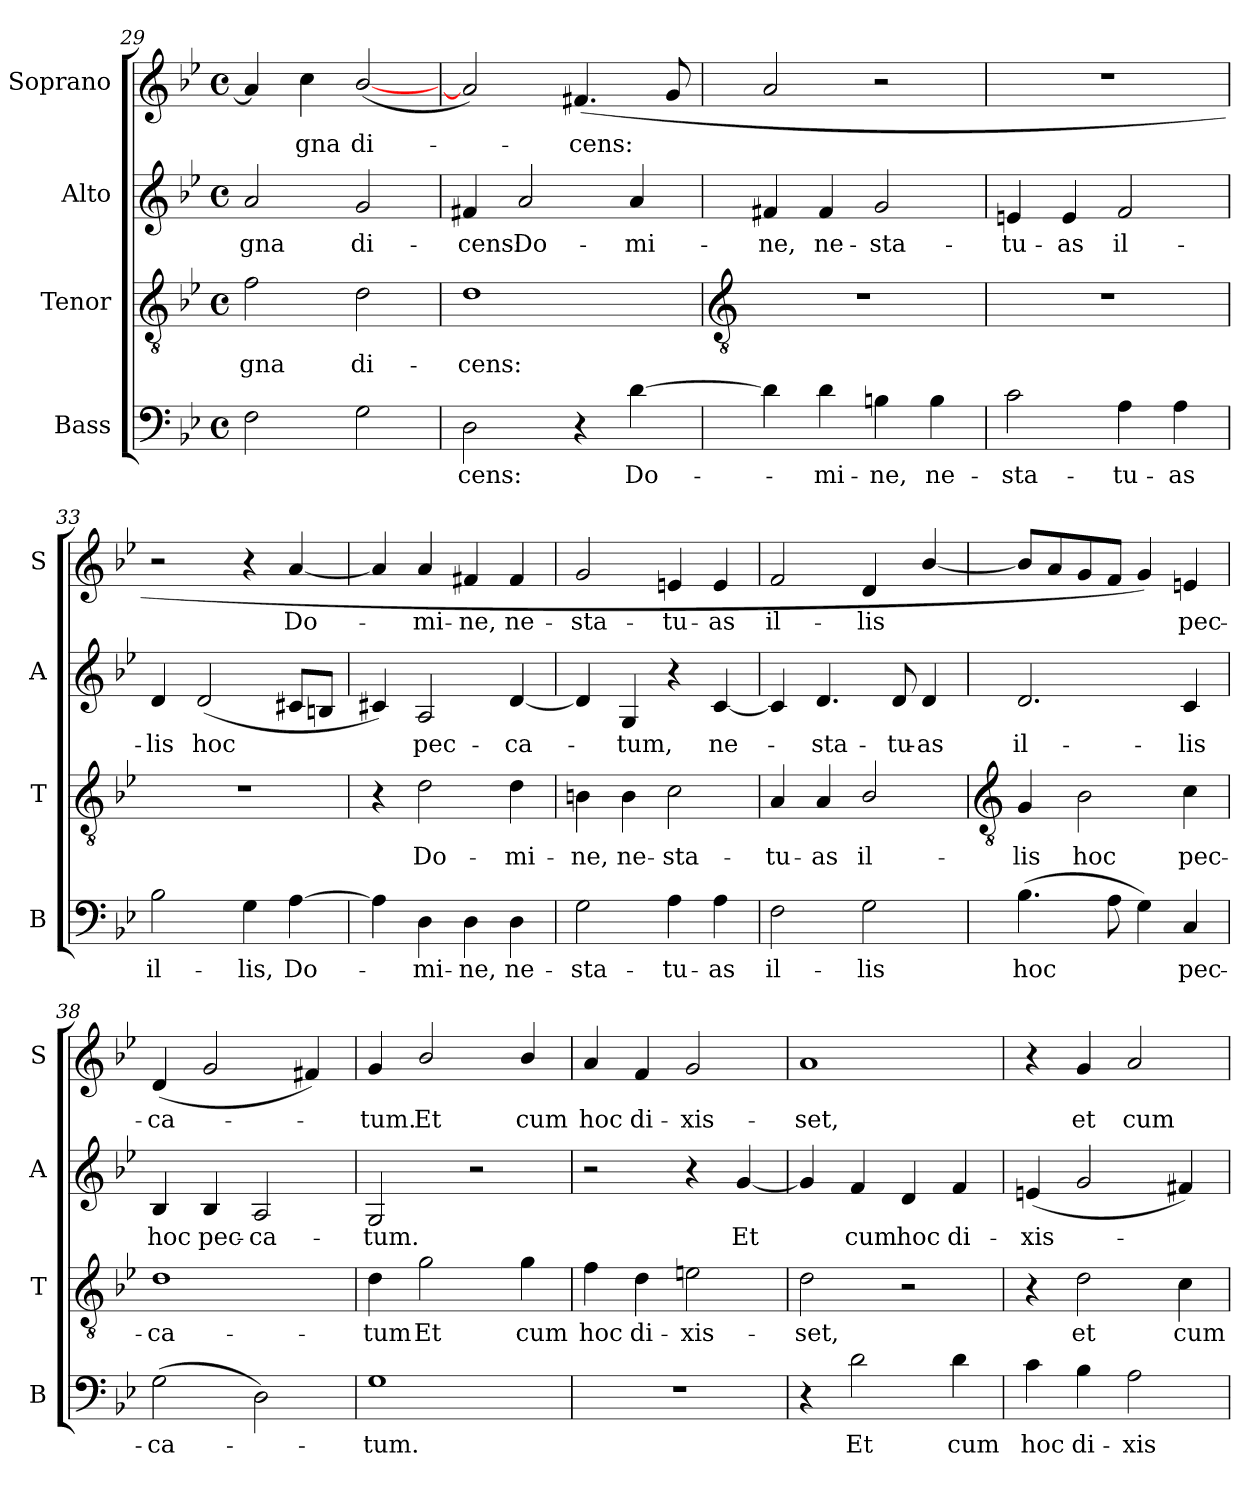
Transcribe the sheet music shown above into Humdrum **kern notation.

**kern	**text	**kern	**text	**kern	**text	**kern	**text
*part4	*part4	*part3	*part3	*part2	*part2	*part1	*part1
*staff4	*staff4	*staff3	*staff3	*staff2	*staff2	*staff1	*staff1
*I"Bass	*	*I"Tenor	*	*I"Alto	*	*I"Soprano	*
*I'B	*	*I'T	*	*I'A	*	*I'S	*
*clefF4	*	*clefGv2	*	*clefG2	*	*clefG2	*
*k[b-e-]	*	*k[b-e-]	*	*k[b-e-]	*	*k[b-e-]	*
*B-:	*	*B-:	*	*B-:	*	*B-:	*
*M4/4	*	*M4/4	*	*M4/4	*	*M4/4	*
*met(c)	*	*met(c)	*	*met(c)	*	*met(c)	*
=29	=29	=29	=29	=29	=29	=29	=29
!	!	!	!LO:LY:b	!	!LO:LY:b	!	!
2F	.	2f	-gna	2a	-gna	4a]	.
!	!	!	!	!	!	!	!LO:LY:b
.	.	.	.	.	.	4cc	gna
!	!	!	!LO:LY:b	!	!LO:LY:b	!	!LO:LY:b
2G\	.	2d	di-	2g	di-	(<[2b-/	di-
=30	=30	=30	=30	=30	=30	=30	=30
!	!LO:LY:b	!	!LO:LY:b	!	!LO:LY:b	!	!
2D	cens:	1d	-cens:	4f#X	-cens:	2a])	.
!	!	!	!	!	!LO:LY:b	!	!
.	.	.	.	2a	Do-	.	.
!	!	!	!	!	!	!	!LO:LY:b
4r	.	.	.	.	.	(<4.f#X	cens:
!	!LO:LY:b	!	!	!	!LO:LY:b	!	!
[4d	Do-	.	.	4a	-mi-	.	.
.	.	.	.	.	.	8g	.
!!LO:LB:g=z
=31	=31	=31	=31	=31	=31	=31	=31
*	*	*clefGv2	*	*	*	*	*
!	!	!	!	!	!LO:LY:b	!	!
4d]	.	1r	.	4f#X	-ne,	2a	.
!	!LO:LY:b	!	!	!	!LO:LY:b	!	!
4d	mi-	.	.	4f#	ne-	.	.
!	!LO:LY:b	!	!	!	!LO:LY:b	!	!
4Bn	-ne,	.	.	2g	-sta-	2r	.
!	!LO:LY:b	!	!	!	!	!	!
4B	ne-	.	.	.	.	.	.
=32	=32	=32	=32	=32	=32	=32	=32
!	!LO:LY:b	!	!	!	!LO:LY:b	!	!
2c	-sta-	1r	.	4en	-tu-	1r	.
!	!	!	!	!	!LO:LY:b	!	!
.	.	.	.	4e	-as	.	.
!	!LO:LY:b	!	!	!	!LO:LY:b	!	!
4A	-tu-	.	.	2f	il-	.	.
!	!LO:LY:b	!	!	!	!	!	!
4A	-as	.	.	.	.	.	.
=33	=33	=33	=33	=33	=33	=33	=33
!	!LO:LY:b	!	!	!	!LO:LY:b	!	!
2B-	il-	1r	.	4d	-lis	2r	.
!	!	!	!	!	!LO:LY:b	!	!
.	.	.	.	(<2d	hoc	.	.
!	!LO:LY:b	!	!	!	!	!	!
4G	-lis,	.	.	.	.	4r	.
!	!LO:LY:b	!	!	!	!	!	!LO:LY:b
[4A	Do-	.	.	8c#XL	.	[4a	Do-
.	.	.	.	8BnJ	.	.	.
=34	=34	=34	=34	=34	=34	=34	=34
4A]	.	4r	.	4c#X)	.	4a]	.
!	!LO:LY:b	!	!LO:LY:b	!	!LO:LY:b	!	!LO:LY:b
4D	mi-	2d	Do-	2A	pec-	4a	mi-
!	!LO:LY:b	!	!	!	!	!	!LO:LY:b
4D	-ne,	.	.	.	.	4f#X	-ne,
!	!LO:LY:b	!	!LO:LY:b	!	!LO:LY:b	!	!LO:LY:b
4D	ne-	4d	-mi-	[4d	-ca-	4f#	ne-
=35	=35	=35	=35	=35	=35	=35	=35
!	!LO:LY:b	!	!LO:LY:b	!	!	!	!LO:LY:b
2G	-sta-	4Bn	-ne,	4d]	.	2g	-sta-
!	!	!	!LO:LY:b	!	!LO:LY:b	!	!
.	.	4B	ne-	4G	tum,	.	.
!	!LO:LY:b	!	!LO:LY:b	!	!	!	!LO:LY:b
4A	-tu-	2c	-sta-	4r	.	4en	-tu-
!	!LO:LY:b	!	!	!	!LO:LY:b	!	!LO:LY:b
4A	-as	.	.	[4c	ne-	4e	-as
=36	=36	=36	=36	=36	=36	=36	=36
!	!LO:LY:b	!	!LO:LY:b	!	!	!	!LO:LY:b
2F	il-	4A	-tu-	4c]	.	2f	il-
!	!	!	!LO:LY:b	!	!LO:LY:b	!	!
.	.	4A	-as	4.d	sta-	.	.
!	!LO:LY:b	!	!LO:LY:b	!	!	!	!LO:LY:b
2G	-lis	2B-/	il-	.	.	4d	-lis
!	!	!	!	!	!LO:LY:b	!	!
.	.	.	.	8d	-tu-	.	.
!	!	!	!	!	!LO:LY:b	!	!
.	.	.	.	4d	-as	[4b-/	.
!!LO:LB:g=z
=37	=37	=37	=37	=37	=37	=37	=37
*	*	*clefGv2	*	*	*	*	*
!	!LO:LY:b	!	!LO:LY:b	!	!LO:LY:b	!	!
(>4.B-	hoc	4G	-lis	2.d	il-	8b-L]	.
.	.	.	.	.	.	8a	.
!	!	!	!LO:LY:b	!	!	!	!
.	.	2B-	hoc	.	.	8g	.
8A	.	.	.	.	.	8fJ	.
4G\)	.	.	.	.	.	4g)	.
!	!LO:LY:b	!	!LO:LY:b	!	!LO:LY:b	!	!LO:LY:b
4C	pec-	4c	pec-	4c	-lis	4en/	pec-
=38	=38	=38	=38	=38	=38	=38	=38
!	!LO:LY:b	!	!LO:LY:b	!	!LO:LY:b	!	!LO:LY:b
(>2G\	-ca-	1d	-ca-	4B-	hoc	(<4d	-ca-
!	!	!	!	!	!LO:LY:b	!	!
.	.	.	.	4B-	pec-	2g	.
!	!	!	!	!	!LO:LY:b	!	!
2D)	.	.	.	2A	-ca-	.	.
.	.	.	.	.	.	4f#X)	.
=39	=39	=39	=39	=39	=39	=39	=39
!	!LO:LY:b	!	!LO:LY:b	!	!LO:LY:b	!	!LO:LY:b
1G	tum.	4d	-tum	2G	-tum.	4g	tum.
!	!	!	!LO:LY:b	!	!	!	!LO:LY:b
.	.	2g	Et	.	.	2b-/	Et
.	.	.	.	2r	.	.	.
!	!	!	!LO:LY:b	!	!	!	!LO:LY:b
.	.	4g	cum	.	.	4b-/	cum
=40	=40	=40	=40	=40	=40	=40	=40
!	!	!	!LO:LY:b	!	!	!	!LO:LY:b
1r	.	4f	hoc	2r	.	4a	hoc
!	!	!	!LO:LY:b	!	!	!	!LO:LY:b
.	.	4d	di-	.	.	4f	di-
!	!	!	!LO:LY:b	!	!	!	!LO:LY:b
.	.	2en\	-xis-	4r	.	2g	-xis-
!	!	!	!	!	!LO:LY:b	!	!
.	.	.	.	[4g	Et	.	.
=41	=41	=41	=41	=41	=41	=41	=41
!	!	!	!LO:LY:b	!	!	!	!LO:LY:b
4r	.	2d	-set,	4g]	.	1a	-set,
!	!LO:LY:b	!	!	!	!LO:LY:b	!	!
2d	Et	.	.	4f	cum	.	.
!	!	!	!	!	!LO:LY:b	!	!
.	.	2r	.	4d	hoc	.	.
!	!LO:LY:b	!	!	!	!LO:LY:b	!	!
4d	cum	.	.	4f	di-	.	.
=42	=42	=42	=42	=42	=42	=42	=42
!	!LO:LY:b	!	!	!	!LO:LY:b	!	!
4c	hoc	4r	.	(<4en	-xis-	4r	.
!	!LO:LY:b	!	!LO:LY:b	!	!	!	!LO:LY:b
4B-	di-	2d	et	2g	.	4g	et
!	!LO:LY:b	!	!	!	!	!	!LO:LY:b
2A	-xis-	.	.	.	.	2a	cum
!	!	!	!LO:LY:b	!	!	!	!
.	.	4c	cum	4f#X)	.	.	.
=	=	=	=	=	=	=	=
*-	*-	*-	*-	*-	*-	*-	*-
